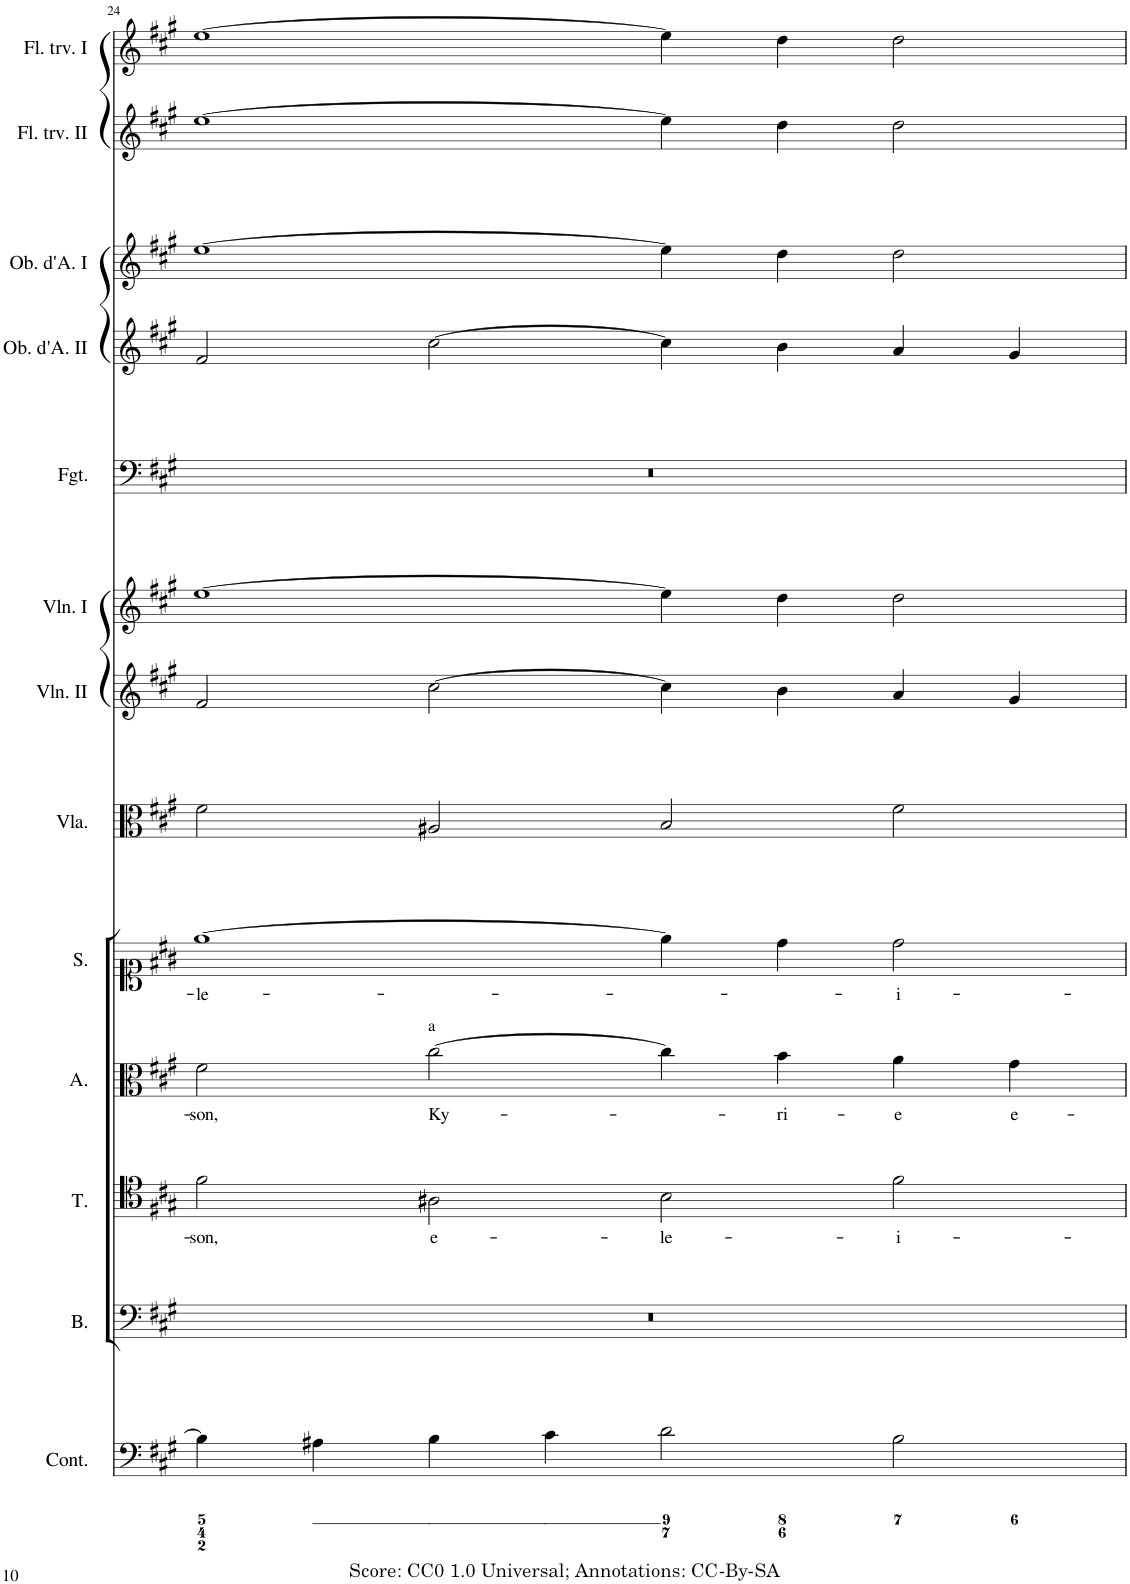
**kern	**kern	**kern	**text	**kern	**text	**kern	**text	**kern	**kern	**kern	**kern	**kern	**kern	**kern	**kern
*part13	*part12	*part11	*part11	*part10	*part10	*part9	*part9	*part8	*part7	*part6	*part5	*part4	*part3	*part2	*part1
*staff13	*staff12	*staff11	*staff11	*staff10	*staff10	*staff9	*staff9	*staff8	*staff7	*staff6	*staff5	*staff4	*staff3	*staff2	*staff1
*I"Continuo	*I"Basso	*I"Tenore	*	*I"Alto	*	*I"Soprano	*	*I"Viola	*I"Violino II	*I"Violino I	*I"Fagotti	*I"Oboe d'Amore II	*I"Oboe d'Amore I	*I"Flauto traverso II	*I"Flauto traverso I
*I'Cont.	*I'B.	*I'T.	*	*I'A.	*	*I'S.	*	*I'Vla.	*I'Vln. II	*I'Vln. I	*I'Fgt.	*I'Ob. d'A. II	*I'Ob. d'A. I	*I'Fl. trv. II	*I'Fl. trv. I
!!LO:PB:g=z
*clefF4	*clefF4	*clefC4	*	*clefC3	*	*clefC1	*	*clefC3	*clefG2	*clefG2	*clefF4	*clefG2	*clefG2	*clefG2	*clefG2
*k[f#c#g#]	*k[f#c#g#]	*k[f#c#g#]	*	*k[f#c#g#]	*	*k[f#c#g#]	*	*k[f#c#g#]	*k[f#c#g#]	*k[f#c#g#]	*k[f#c#g#]	*k[f#c#g#]	*k[f#c#g#]	*k[f#c#g#]	*k[f#c#g#]
*M4/2	*M4/2	*M4/2	*	*M4/2	*	*M4/2	*	*M4/2	*M4/2	*M4/2	*M4/2	*M4/2	*M4/2	*M4/2	*M4/2
*	*met(c|)	*met(c|)	*	*met(c|)	*	*met(c|)	*	*met(c|)	*met(c|)	*met(c|)	*met(c|)	*met(c|)	*met(c|)	*met(c|)	*met(c|)
=24	=24	=24	=24	=24	=24	=24	=24	=24	=24	=24	=24	=24	=24	=24	=24
!	!	!	!LO:LY:b	!	!LO:LY:b	!	!LO:LY:b	!	!	!	!	!	!	!	!
4B\]	0r	2f#\	-son,	2f#\	-son,	[1ee	-le-	2f#\	2f#/	[1ee	0r	2f#/	[1ee	[1ee	[1ee
4A#X\	.	.	.	.	.	.	.	.	.	.	.	.	.	.	.
!	!	!	!	!LO:TX:a:t=a	!	!	!	!	!	!	!	!	!	!	!
!	!	!	!LO:LY:b	!	!LO:LY:b	!	!	!	!	!	!	!	!	!	!
4B\	.	2A#X\	e-	[2cc#\	Ky-	.	.	2A#X/	[2cc#\	.	.	[2cc#\	.	.	.
4c#\	.	.	.	.	.	.	.	.	.	.	.	.	.	.	.
!	!	!	!LO:LY:b	!	!	!	!	!	!	!	!	!	!	!	!
2d\	.	2B\	-le-	4cc#\]	.	4ee\]	.	2B/	4cc#\]	4ee\]	.	4cc#\]	4ee\]	4ee\]	4ee\]
!	!	!	!	!	!LO:LY:b	!	!	!	!	!	!	!	!	!	!
.	.	.	.	4b\	-ri-	4dd\	.	.	4b\	4dd\	.	4b\	4dd\	4dd\	4dd\
!	!	!	!LO:LY:b	!	!LO:LY:b	!	!LO:LY:b	!	!	!	!	!	!	!	!
2B\	.	2f#\	-i-	4a\	-e	2dd\	-i-	2f#\	4a/	2dd\	.	4a/	2dd\	2dd\	2dd\
!	!	!	!	!	!LO:LY:b	!	!	!	!	!	!	!	!	!	!
.	.	.	.	4g#\	e-	.	.	.	4g#/	.	.	4g#/	.	.	.
=	=	=	=	=	=	=	=	=	=	=	=	=	=	=	=
*-	*-	*-	*-	*-	*-	*-	*-	*-	*-	*-	*-	*-	*-	*-	*-
